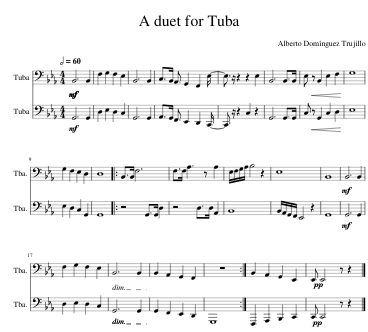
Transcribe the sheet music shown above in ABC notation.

X:1
%%score 1 2
L:1/8
Q:1/2=60
M:4/4
I:linebreak $
K:Eb
V:1 bass
V:2 bass
V:1
!mf!!mf! B,,6 B,,2 | F,2 G,2 F,2 E,2 | B,,6 B,,2 | C,>B,, A,,3/2 G,,2 F,,2 E,/- | E,3/2 z/ z2 z2 E,2 | %5
 B,,6 B,,>B,, | E,!<(! z B,,2 E,2 F,2!<)! | G,8 |$ G,2 F,2 E,2 D,2 | D,8 |: %10
 B,,>B,, F,6 | F,>F, A,3 z A,2 | E,/F,/G,/A,/ B,4 z2 | E,8 | B,,8 | %15
!mf! B,,6 B,,2 |$ F,2 G,2 F,2 E,2 | B,,6 B,,2 | B,,2 A,,2 G,,2 F,,2 | z8 :| %20
 B,,2 A,,2 G,,2 E,,2 |!pp! E,, E,,4 z z2 |] %22
V:2
!mf! G,,6 G,,2 | D,2 E,2 D,2 C,2 | G,,6 G,,2 | A,,>G,, F,,3/2 E,,2 D,,2 C,,/- | C,,3/2 z/ z2 C,2 z2 | %5
 G,,6 G,,>G,, | C,!<(! z G,,2 C,2 D,2!<)! | E,8 |$ E,2 D,2 C,2 G,,2 | G,,8 |: %10
 z4 G,,>G,, D,2 | z4 D,>D, A,,2 | B,,8 | B,,/A,,/G,,/F,,/ E,,4 z2 | G,,8 | %15
!mf! G,,6 G,,2 |$ D,2 E,2 D,2 C,2 | G,,6 G,,2 | G,,2 F,,2 E,,2 D,,2 | G,,,8 :| %20
 F,,,2 A,,,2 B,,,2 C,,2 |!pp! C,, C,,4 z z2 |] %22
